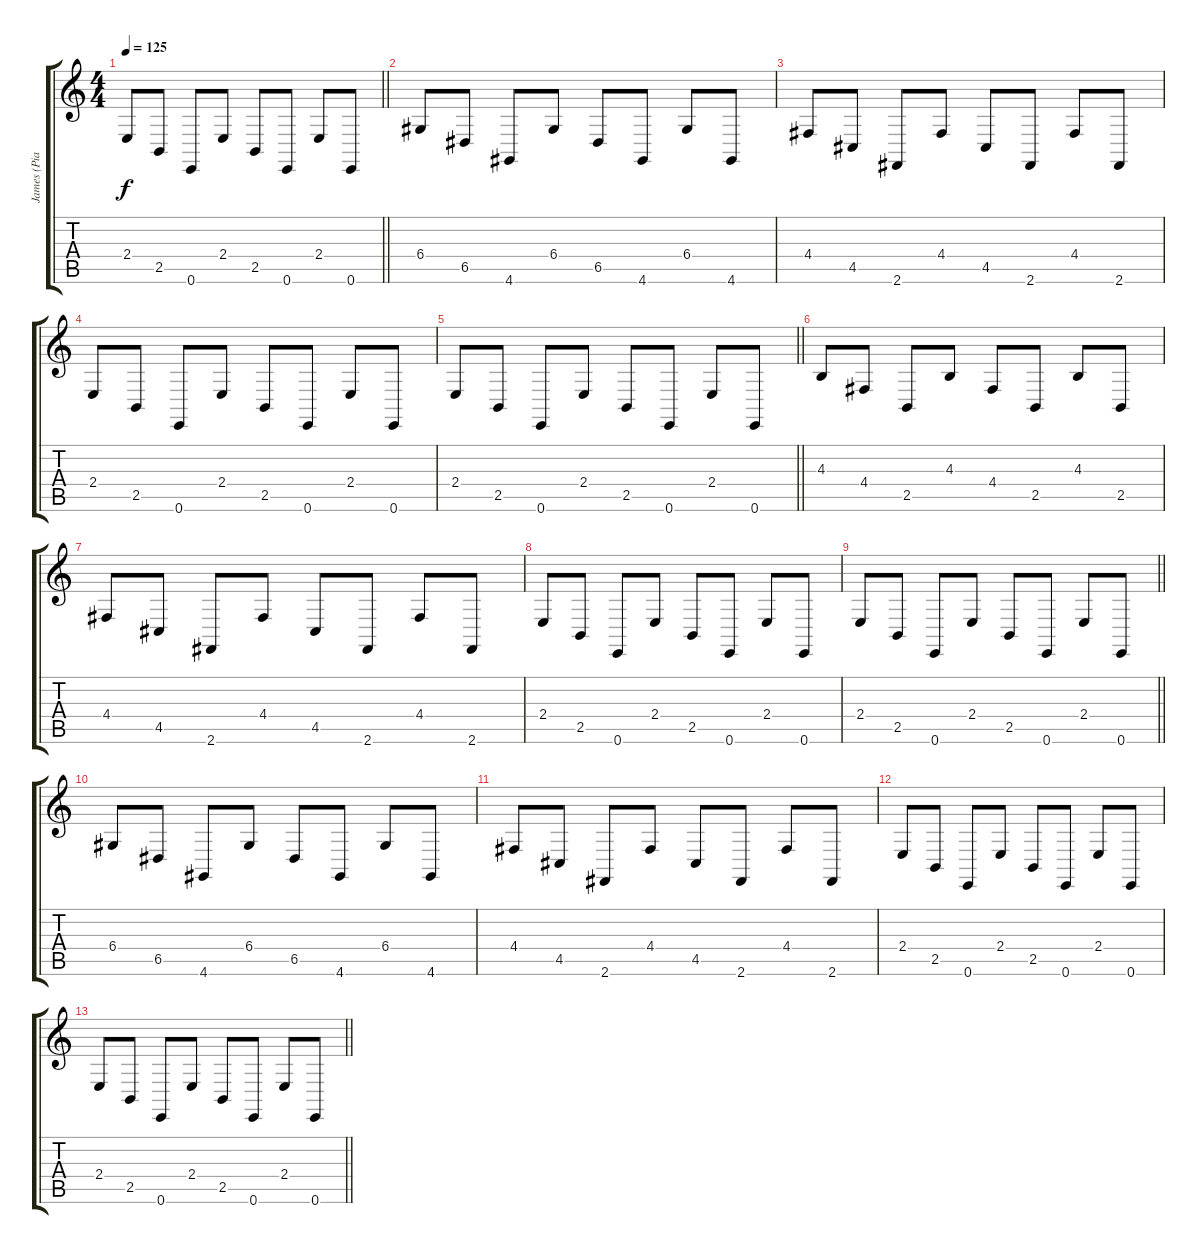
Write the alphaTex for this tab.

\track ("James (Piano) Notes" "James (Pia") {instrument acousticgrandpiano}
\staff {score tabs}
\tuning (E4 B3 G3 D3 A2 E2) {hide}
\ts (4 4)
\tempo 125
\clef g2
\barLineRight lightlight
\ks c
2.4.8{dy f} 2.5.8 0.6.8 2.4.8 2.5.8 0.6.8 2.4.8 0.6.8 |
6.4.8 6.5.8 4.6.8 6.4.8 6.5.8 4.6.8 6.4.8 4.6.8 |
4.4.8 4.5.8 2.6.8 4.4.8 4.5.8 2.6.8 4.4.8 2.6.8 |
2.4.8 2.5.8 0.6.8 2.4.8 2.5.8 0.6.8 2.4.8 0.6.8 |
\barLineRight lightlight
2.4.8 2.5.8 0.6.8 2.4.8 2.5.8 0.6.8 2.4.8 0.6.8 |
4.3.8 4.4.8 2.5.8 4.3.8 4.4.8 2.5.8 4.3.8 2.5.8 |
4.4.8 4.5.8 2.6.8 4.4.8 4.5.8 2.6.8 4.4.8 2.6.8 |
2.4.8 2.5.8 0.6.8 2.4.8 2.5.8 0.6.8 2.4.8 0.6.8 |
\barLineRight lightlight
2.4.8 2.5.8 0.6.8 2.4.8 2.5.8 0.6.8 2.4.8 0.6.8 |
6.4.8 6.5.8 4.6.8 6.4.8 6.5.8 4.6.8 6.4.8 4.6.8 |
4.4.8 4.5.8 2.6.8 4.4.8 4.5.8 2.6.8 4.4.8 2.6.8 |
2.4.8 2.5.8 0.6.8 2.4.8 2.5.8 0.6.8 2.4.8 0.6.8 |
\barLineRight lightlight
2.4.8 2.5.8 0.6.8 2.4.8 2.5.8 0.6.8 2.4.8 0.6.8
